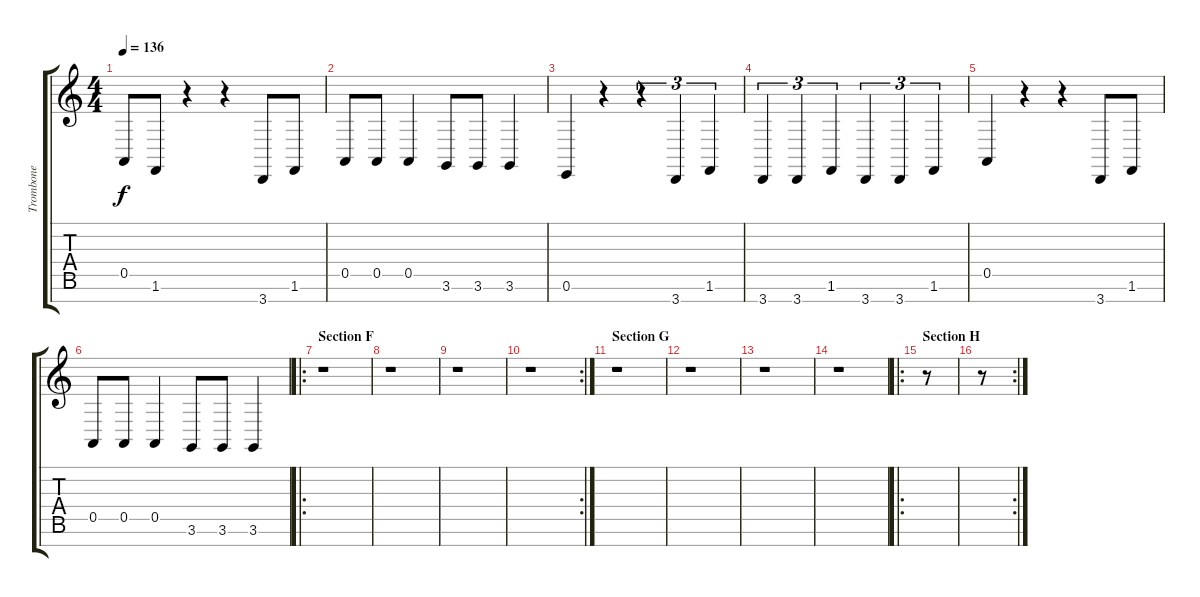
\track ("Trombone" "Trombone") {instrument trombone}
\staff {score tabs}
\tuning (E4 B3 G3 D3 A2 E2 B1) {hide}
\ts (4 4)
\tempo 136
\clef g2
\ks c
0.5.8{dy f} 1.6.8 r.4 r.4 3.7.8 1.6.8 |
0.5.8 0.5.8 0.5.4 3.6.8 3.6.8 3.6.4 |
0.6.4 r.4 r.4{tu (3 2)} 3.7.4{tu (3 2)} 1.6.4{tu (3 2)} |
3.7.4{tu (3 2)} 3.7.4{tu (3 2)} 1.6.4{tu (3 2)} 3.7.4{tu (3 2)} 3.7.4{tu (3 2)} 1.6.4{tu (3 2)} |
0.5.4 r.4 r.4 3.7.8 1.6.8 |
0.5.8 0.5.8 0.5.4 3.6.8 3.6.8 3.6.4 |
\ro
\section ("" "Section F")
r.1 |
r.1 |
r.1 |
\rc 2
r.1 |
\section ("" "Section G")
r.1 |
r.1 |
r.1 |
r.1 |
\ro
\section ("" "Section H")
r.8 |
\rc 2
r.8
